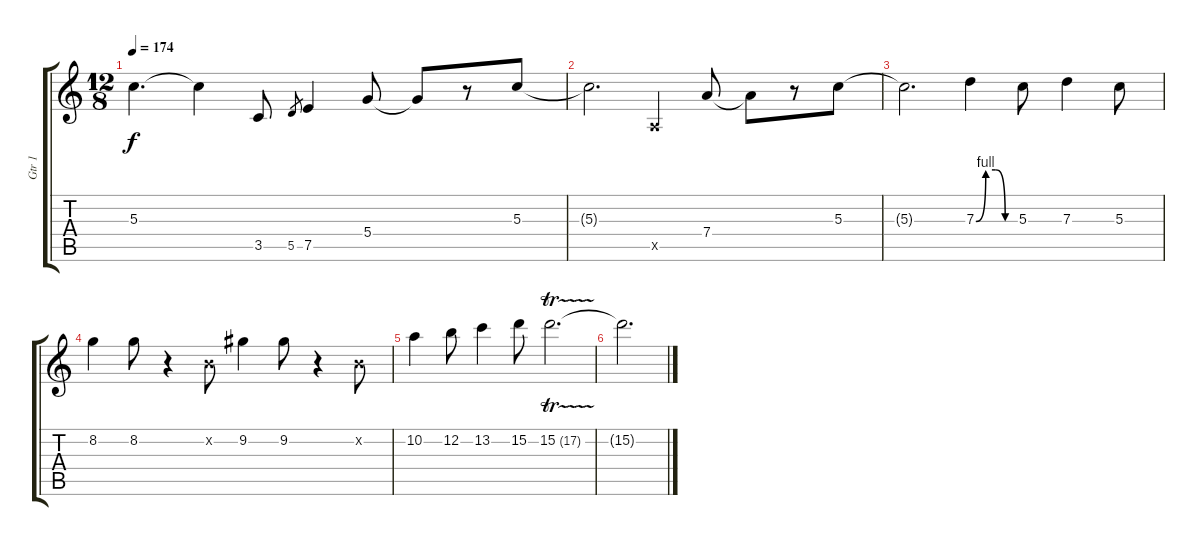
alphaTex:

\track ("Gtr 1" "Gtr 1") {instrument distortionguitar}
\staff {score tabs}
\tuning (E4 B3 G3 D3 A2 E2) {hide}
\ts (12 8)
\tempo 174
\clef g2
\ks c
5.3{t}.4{d dy f} 5.3{t}.4 3.5.8 5.5.8{gr} 7.5.4 5.4.8 5.4{t}.8 r.8 5.3.8 |
5.3{t}.2{d} 0.5{x}.4 7.4.8 7.4{t}.8 r.8 5.3.8 |
5.3{t}.2{d} 7.3{be (custom 0 0 15 4 30 4 45 0 60 0)}.4 5.3.8 7.3.4 5.3.8 |
8.2.4 8.2.8 r.4 0.2{x}.8 9.2.4 9.2.8 r.4 0.2{x}.8 |
10.2.4 12.2.8 13.2.4 15.2.8 15.2{tr (17 16)}.2{d} |
15.2{t}.2{d}
